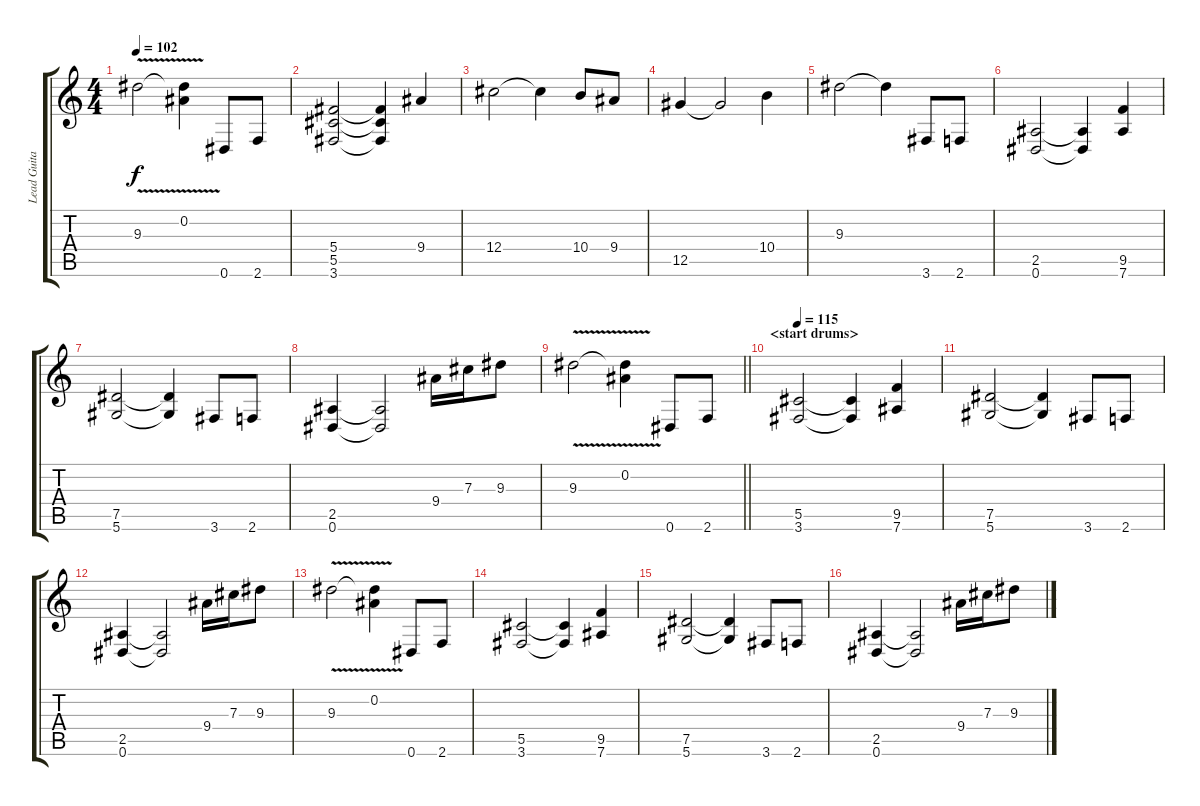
\track ("Lead Guitar" "Lead Guita") {instrument overdrivenguitar}
\staff {score tabs}
\tuning (Eb4 Bb3 Gb3 Db3 Ab2 Eb2) {hide}
\ts (4 4)
\tempo 102
\clef g2
\ks c
9.3{v}.2{dy f} (0.2 9.3{t}).4 0.6.8 2.6.8 |
(5.4 5.5 3.6).2 (5.4{t} 5.5{t} 3.6{t}).4 9.4.4 |
12.4.2 12.4{t}.4 10.4.8 9.4.8 |
12.5.4 12.5{t}.2 10.4.4 |
9.3.2 9.3{t}.4 3.6.8 2.6.8 |
(2.5 0.6).2 (2.5{t} 0.6{t}).4 (9.5 7.6).4 |
(7.5 5.6).2 (7.5{t} 5.6{t}).4 3.6.8 2.6.8 |
(2.5 0.6).4 (2.5{t} 0.6{t}).2 9.4.16 7.3.16 9.3.8 |
\barLineRight lightlight
9.3{v}.2 (0.2 9.3{t}).4 0.6.8 2.6.8 |
\section ("" "<start drums>")
\tempo 115
(5.5 3.6).2 (5.5{t} 3.6{t}).4 (9.5 7.6).4 |
(7.5 5.6).2 (7.5{t} 5.6{t}).4 3.6.8 2.6.8 |
(2.5 0.6).4 (2.5{t} 0.6{t}).2 9.4.16 7.3.16 9.3.8 |
9.3{v}.2 (0.2 9.3{t}).4 0.6.8 2.6.8 |
(5.5 3.6).2 (5.5{t} 3.6{t}).4 (9.5 7.6).4 |
(7.5 5.6).2 (7.5{t} 5.6{t}).4 3.6.8 2.6.8 |
(2.5 0.6).4 (2.5{t} 0.6{t}).2 9.4.16 7.3.16 9.3.8
